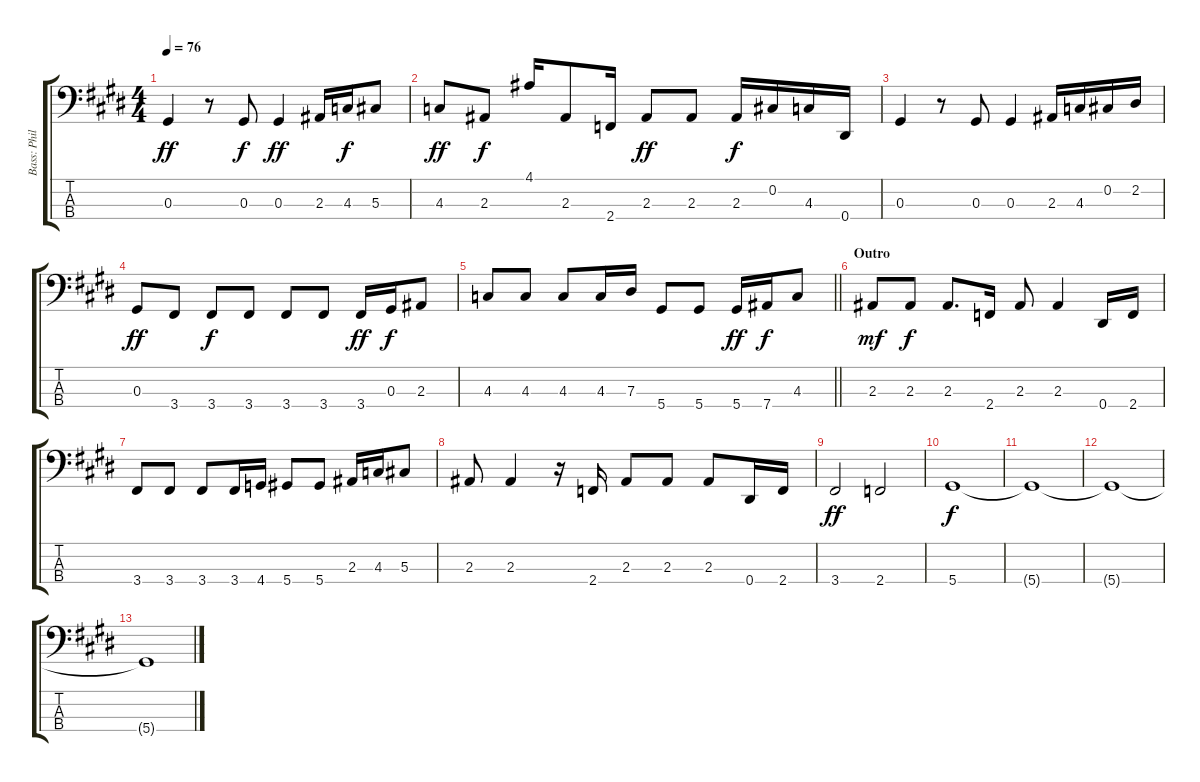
\track ("Bass: Phillip" "Bass: Phil") {instrument electricbasspick}
\staff {score tabs}
\tuning (Gb2 Db2 Ab1 Eb1) {hide}
\ts (4 4)
\tempo 76
\clef f4
\ks e
0.3.4{dy ff} r.8 0.3.8{dy f} 0.3.4{dy ff} 2.3.16 4.3.16{dy f} 5.3.8 |
4.3.8{dy ff} 2.3.8{dy f} 4.1.16 2.3.8 2.4.16 2.3.8{dy ff} 2.3.8 2.3.16{dy f} 0.2.16 4.3.16 0.4.16 |
0.3.4 r.8 0.3.8 0.3.4 2.3.16 4.3.16 0.2.16 2.2.16 |
0.3.8{dy ff} 3.4.8 3.4.8{dy f} 3.4.8 3.4.8 3.4.8 3.4.16{dy ff} 0.3.16{dy f} 2.3.8 |
\barLineRight lightlight
4.3.8 4.3.8 4.3.8 4.3.16 7.3.16 5.4.8 5.4.8 5.4.16{dy ff} 7.4.16{dy f} 4.3.8 |
\section ("" "Outro")
2.3.8{dy mf} 2.3.8{dy f} 2.3.8{d} 2.4.16 2.3.8 2.3.4 0.4.16 2.4.16 |
3.4.8 3.4.8 3.4.8 3.4.16 4.4.16 5.4.8 5.4.8 2.3.16 4.3.16 5.3.8 |
2.3.8 2.3.4 r.16 2.4.16 2.3.8 2.3.8 2.3.8 0.4.16 2.4.16 |
3.4.2{dy ff} 2.4.2 |
5.4.1{dy f} |
5.4{t}.1 |
5.4{t}.1 |
5.4{t}.1
